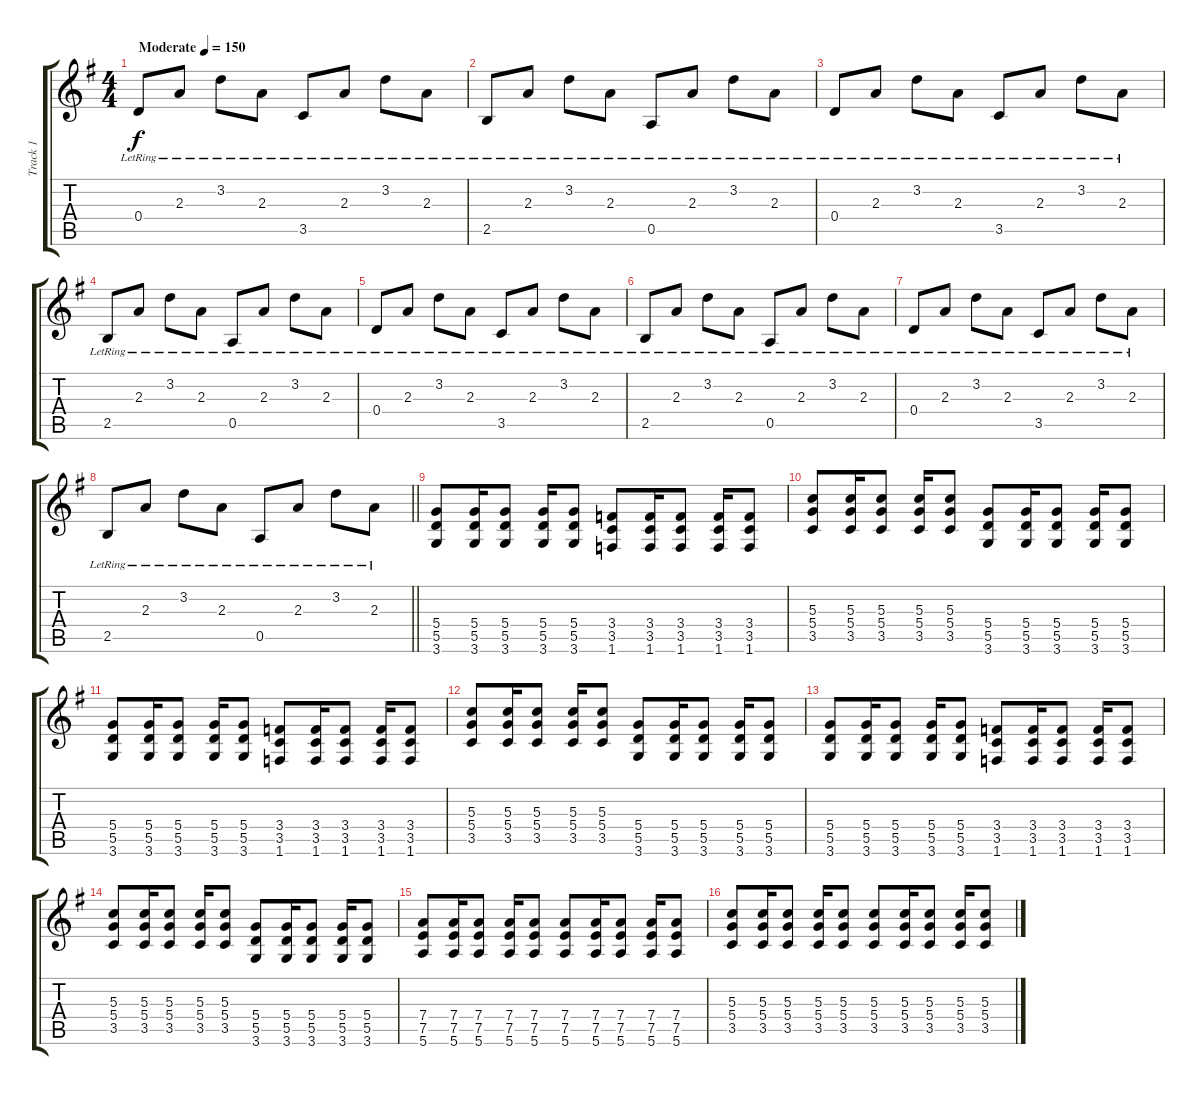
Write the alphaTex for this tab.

\track ("Track 1" "Track 1") {instrument distortionguitar}
\staff {score tabs}
\tuning (E4 B3 G3 D3 A2 E2) {hide}
\ts (4 4)
\tempo (150 "Moderate")
\clef g2
\ks g
0.4{lr}.8{dy f instrument distortionguitar} 2.3{lr}.8 3.2{lr}.8 2.3{lr}.8 3.5{lr}.8 2.3{lr}.8 3.2{lr}.8 2.3{lr}.8 |
2.5{lr}.8 2.3{lr}.8 3.2{lr}.8 2.3{lr}.8 0.5{lr}.8 2.3{lr}.8 3.2{lr}.8 2.3{lr}.8 |
0.4{lr}.8 2.3{lr}.8 3.2{lr}.8 2.3{lr}.8 3.5{lr}.8 2.3{lr}.8 3.2{lr}.8 2.3{lr}.8 |
2.5{lr}.8 2.3{lr}.8 3.2{lr}.8 2.3{lr}.8 0.5{lr}.8 2.3{lr}.8 3.2{lr}.8 2.3{lr}.8 |
0.4{lr}.8 2.3{lr}.8 3.2{lr}.8 2.3{lr}.8 3.5{lr}.8 2.3{lr}.8 3.2{lr}.8 2.3{lr}.8 |
2.5{lr}.8 2.3{lr}.8 3.2{lr}.8 2.3{lr}.8 0.5{lr}.8 2.3{lr}.8 3.2{lr}.8 2.3{lr}.8 |
0.4{lr}.8 2.3{lr}.8 3.2{lr}.8 2.3{lr}.8 3.5{lr}.8 2.3{lr}.8 3.2{lr}.8 2.3{lr}.8 |
\barLineRight lightlight
2.5{lr}.8 2.3{lr}.8 3.2{lr}.8 2.3{lr}.8 0.5{lr}.8 2.3{lr}.8 3.2{lr}.8 2.3{lr}.8 |
(5.4 5.5 3.6).8 (5.4 5.5 3.6).16 (5.4 5.5 3.6).8 (5.4 5.5 3.6).16 (5.4 5.5 3.6).8 (3.4 3.5 1.6).8 (3.4 3.5 1.6).16 (3.4 3.5 1.6).8 (3.4 3.5 1.6).16 (3.4 3.5 1.6).8 |
(5.3 5.4 3.5).8 (5.3 5.4 3.5).16 (5.3 5.4 3.5).8 (5.3 5.4 3.5).16 (5.3 5.4 3.5).8 (5.4 5.5 3.6).8 (5.4 5.5 3.6).16 (5.4 5.5 3.6).8 (5.4 5.5 3.6).16 (5.4 5.5 3.6).8 |
(5.4 5.5 3.6).8 (5.4 5.5 3.6).16 (5.4 5.5 3.6).8 (5.4 5.5 3.6).16 (5.4 5.5 3.6).8 (3.4 3.5 1.6).8 (3.4 3.5 1.6).16 (3.4 3.5 1.6).8 (3.4 3.5 1.6).16 (3.4 3.5 1.6).8 |
(5.3 5.4 3.5).8 (5.3 5.4 3.5).16 (5.3 5.4 3.5).8 (5.3 5.4 3.5).16 (5.3 5.4 3.5).8 (5.4 5.5 3.6).8 (5.4 5.5 3.6).16 (5.4 5.5 3.6).8 (5.4 5.5 3.6).16 (5.4 5.5 3.6).8 |
(5.4 5.5 3.6).8 (5.4 5.5 3.6).16 (5.4 5.5 3.6).8 (5.4 5.5 3.6).16 (5.4 5.5 3.6).8 (3.4 3.5 1.6).8 (3.4 3.5 1.6).16 (3.4 3.5 1.6).8 (3.4 3.5 1.6).16 (3.4 3.5 1.6).8 |
(5.3 5.4 3.5).8 (5.3 5.4 3.5).16 (5.3 5.4 3.5).8 (5.3 5.4 3.5).16 (5.3 5.4 3.5).8 (5.4 5.5 3.6).8 (5.4 5.5 3.6).16 (5.4 5.5 3.6).8 (5.4 5.5 3.6).16 (5.4 5.5 3.6).8 |
(7.4 7.5 5.6).8 (7.4 7.5 5.6).16 (7.4 7.5 5.6).8 (7.4 7.5 5.6).16 (7.4 7.5 5.6).8 (7.4 7.5 5.6).8 (7.4 7.5 5.6).16 (7.4 7.5 5.6).8 (7.4 7.5 5.6).16 (7.4 7.5 5.6).8 |
(5.3 5.4 3.5).8 (5.3 5.4 3.5).16 (5.3 5.4 3.5).8 (5.3 5.4 3.5).16 (5.3 5.4 3.5).8 (5.3 5.4 3.5).8 (5.3 5.4 3.5).16 (5.3 5.4 3.5).8 (5.3 5.4 3.5).16 (5.3 5.4 3.5).8
